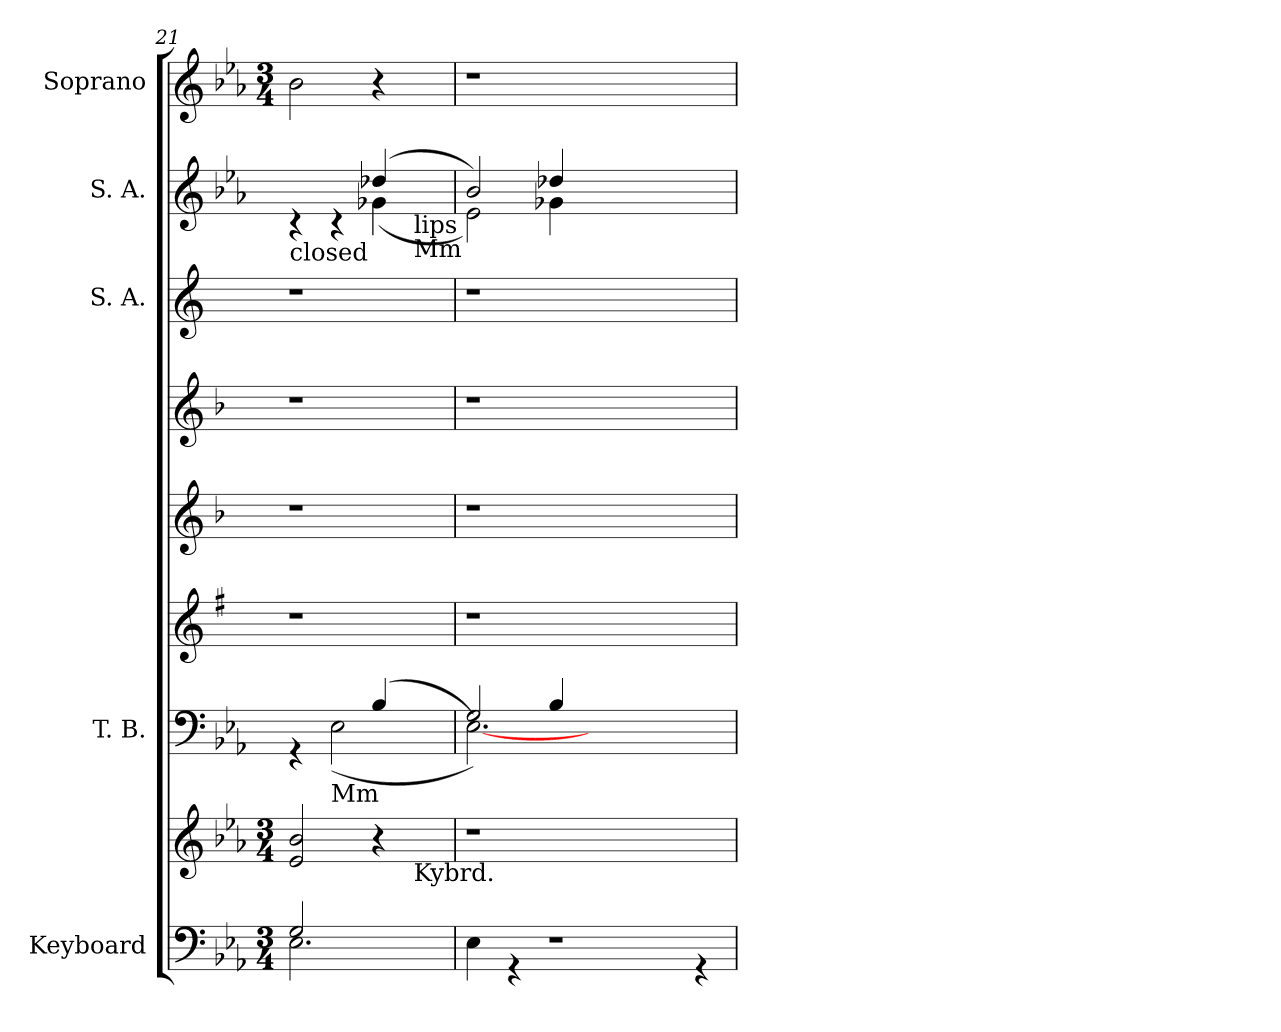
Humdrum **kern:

**kern	**kern	**kern	**kern	**kern	**kern	**kern	**kern	**kern	**text
*part8	*part8	*part7	*part6	*part5	*part4	*part3	*part2	*part1	*part1
*staff9	*staff8	*staff7	*staff6	*staff5	*staff4	*staff3	*staff2	*staff1	*staff1
*I"Keyboard	*	*I"T. B.	*	*	*	*I"S. A.	*I"S. A.	*I"Soprano	*
*	*	*I'T. B.	*	*	*	*	*I'S. A.	*I'S.	*
!!LO:LB:g=z
*clefF4	*clefG2	*clefF4	*clefG2	*clefG2	*clefG2	*clefG2	*clefG2	*clefG2	*
*	*	*	*ITrd2c4	*ITrd1c2	*ITrd1c2	*ITrd-2c-3	*	*	*
*k[b-e-a-]	*k[b-e-a-]	*k[b-e-a-]	*k[b-e-a-]	*k[b-e-a-]	*k[b-e-a-]	*k[b-e-a-]	*k[b-e-a-]	*k[b-e-a-]	*
*E-:	*E-:	*E-:	*E-:	*E-:	*E-:	*E-:	*E-:	*E-:	*
*M3/4	*M3/4	*	*	*	*	*	*	*M3/4	*
=21	=21	=21	=21	=21	=21	=21	=21	=21	=21
*^	*	*^	*	*	*	*	*^	*	*
*	*	*	*	*^	*	*	*	*	*	*	*	*
!	!	!	!	!	!	!	!	!	!	!LO:TX:b:t=closed	!	!	!
2G/	2.E-\	2e-/ 2b-/	4ryy	4rGG	2ryy	1r	1r	1r	1r	2ryy	4rc	2b-\	.
!	!	!	!LO:TX:b:t=Mm	!	!	!	!	!	!	!	!	!	!
.	.	.	4ryy	(<2E-\	.	.	.	.	.	.	4rc	.	.
4ryy	.	4r	2ryy	.	(4B-/	.	.	.	.	(4dd-X/	(<4g-X\	4r	.
!	!	!	!	!	!	!	!	!	!	!LO:TX:b:t=lips	!	!	!
!	!	!	!	!	!	!	!	!	!	!LO:TX:b:t=Mm	!	!	!
!	!	!LO:TX:b:t=Kybrd.	!	!	!	!	!	!	!	!	!	!	!
4ryy	4ryy	4ryy	.	4ryy	4ryy	.	.	.	.	4ryy	4ryy	4ryy	.
=22	=22	=22	=22	=22	=22	=22	=22	=22	=22	=22	=22	=22	=22
!	!	!LO:N:vis=1	!	!	!	!	!	!	!	!	!	!LO:N:vis=1	!
*v	*v	*	*	*v	*v	*	*	*	*	*	*	*	*
4E-\	2.r	2G/)	[<2.E-\)	1r	1r	1r	1r	2b-/)	2e-\)	2.r	.
4rGG	.	.	.	.	.	.	.	.	.	.	.
1r	.	4B-/	.	.	.	.	.	4dd-X/	4g-X\	.	.
.	1ryy	1ryy	1ryy	.	.	.	.	1ryy	1ryy	1ryy	.
.	.	.	.	2.ryy	2.ryy	2.ryy	2.ryy	.	.	.	.
4rGG	.	.	.	.	.	.	.	.	.	.	.
*	*	*v	*v	*	*	*	*	*v	*v	*	*
=	=	=	=	=	=	=	=	=	=
*-	*-	*-	*-	*-	*-	*-	*-	*-	*-
